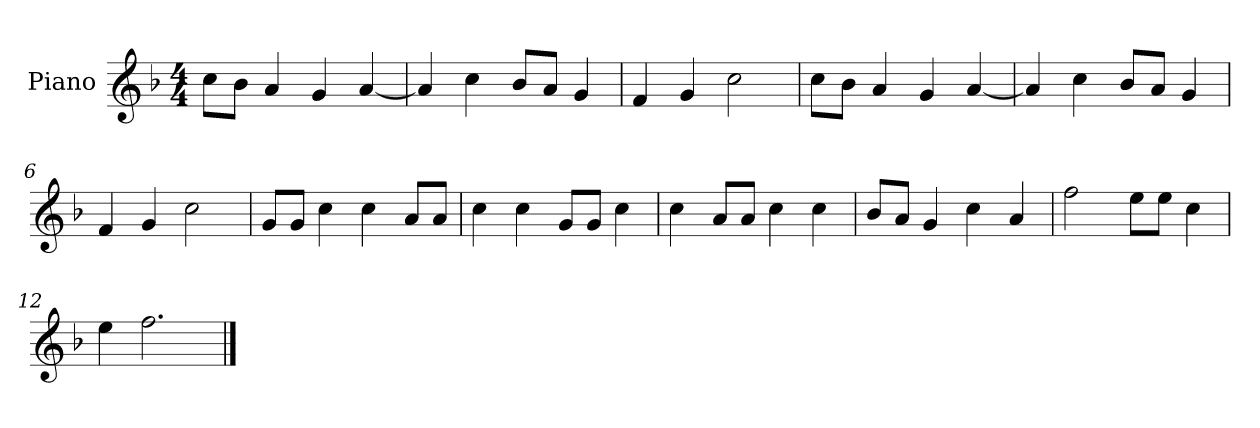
**kern
*part1
*staff1
*I"Piano
*I'P-no
*clefG2
*k[b-]
*M4/4
*MM90
=1
8cc\L
8b-\J
4a/
4g/
[4a/
=2
4a/]
4cc\
8b-/L
8a/J
4g/
=3
4f/
4g/
2cc\
=4
8cc\L
8b-\J
4a/
4g/
[4a/
=5
4a/]
4cc\
8b-/L
8a/J
4g/
=6
4f/
4g/
2cc\
=7
8g/L
8g/J
4cc\
4cc\
8a/L
8a/J
!!LO:LB:g=z
=8
4cc\
4cc\
8g/L
8g/J
4cc\
=9
4cc\
8a/L
8a/J
4cc\
4cc\
=10
8b-/L
8a/J
4g/
4cc\
4a/
=11
2ff\
8ee\L
8ee\J
4cc\
=12
4ee\
2.ff\
==
*-
